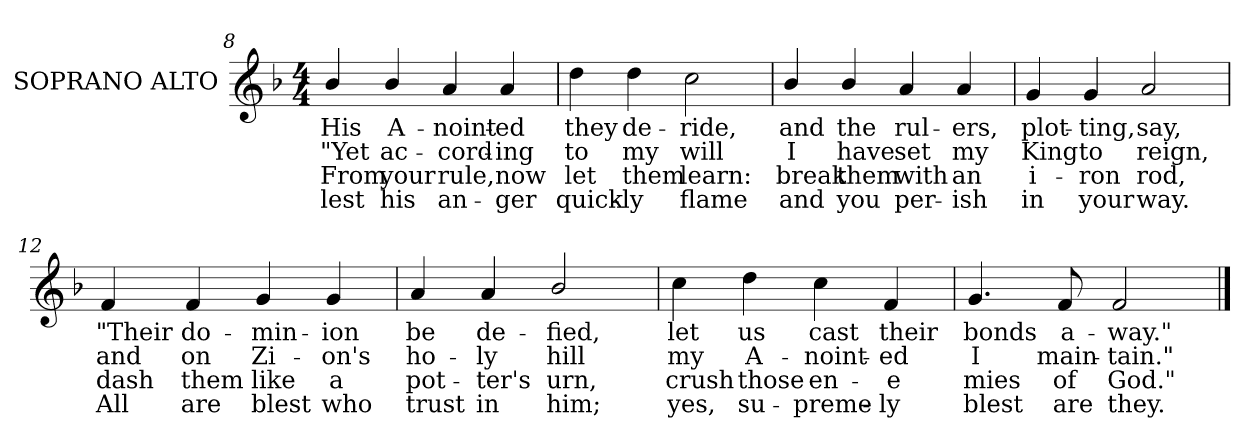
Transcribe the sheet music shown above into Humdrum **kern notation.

**kern	**text	**text	**text	**text
*part1	*part1	*part1	*part1	*part1
*staff1	*staff1	*staff1	*staff1	*staff1
*I"SOPRANO ALTO	*	*	*	*
*I'S. A.	*	*	*	*
!!LO:LB:g=z
*clefG2	*	*	*	*
*k[b-]	*	*	*	*
*F:	*	*	*	*
*M4/4	*	*	*	*
=8	=8	=8	=8	=8
!	!LO:LY:b:color=#000000	!LO:LY:b:color=#000000	!LO:LY:b:color=#000000	!LO:LY:b:color=#000000
4b-i/	His	"Yet	From	lest
!	!LO:LY:b:color=#000000	!LO:LY:b:color=#000000	!LO:LY:b:color=#000000	!LO:LY:b:color=#000000
4b-i/	A-	ac-	your	his
!	!LO:LY:b:color=#000000	!LO:LY:b:color=#000000	!LO:LY:b:color=#000000	!LO:LY:b:color=#000000
4ai/	-noint-	-cord-	rule,	an-
!	!LO:LY:b:color=#000000	!LO:LY:b:color=#000000	!LO:LY:b:color=#000000	!LO:LY:b:color=#000000
4ai/	-ed	-ing	now	-ger
=9	=9	=9	=9	=9
!	!LO:LY:b:color=#000000	!LO:LY:b:color=#000000	!LO:LY:b:color=#000000	!LO:LY:b:color=#000000
4ddi\	they	to	let	quick-
!	!LO:LY:b:color=#000000	!LO:LY:b:color=#000000	!LO:LY:b:color=#000000	!LO:LY:b:color=#000000
4ddi\	de-	my	them	-ly
!	!LO:LY:b:color=#000000	!LO:LY:b:color=#000000	!LO:LY:b:color=#000000	!LO:LY:b:color=#000000
2cci\	-ride,	will	learn:	flame
=10	=10	=10	=10	=10
!	!LO:LY:b:color=#000000	!LO:LY:b:color=#000000	!LO:LY:b:color=#000000	!LO:LY:b:color=#000000
4b-i/	and	I	break	and
!	!LO:LY:b:color=#000000	!LO:LY:b:color=#000000	!LO:LY:b:color=#000000	!LO:LY:b:color=#000000
4b-i/	the	have	them	you
!	!LO:LY:b:color=#000000	!LO:LY:b:color=#000000	!LO:LY:b:color=#000000	!LO:LY:b:color=#000000
4ai/	rul-	set	with	per-
!	!LO:LY:b:color=#000000	!LO:LY:b:color=#000000	!LO:LY:b:color=#000000	!LO:LY:b:color=#000000
4ai/	-ers,	my	an	-ish
=11	=11	=11	=11	=11
!	!LO:LY:b:color=#000000	!LO:LY:b:color=#000000	!LO:LY:b:color=#000000	!LO:LY:b:color=#000000
4gi/	plot-	King	i-	in
!	!LO:LY:b:color=#000000	!LO:LY:b:color=#000000	!LO:LY:b:color=#000000	!LO:LY:b:color=#000000
4gi/	-ting,	to	-ron	your
!	!LO:LY:b:color=#000000	!LO:LY:b:color=#000000	!LO:LY:b:color=#000000	!LO:LY:b:color=#000000
2ai/	say,	reign,	rod,	way.
!!LO:LB:g=z
=12	=12	=12	=12	=12
!	!LO:LY:b:color=#000000	!LO:LY:b:color=#000000	!LO:LY:b:color=#000000	!LO:LY:b:color=#000000
4fi/	"Their	and	dash	All
!	!LO:LY:b:color=#000000	!LO:LY:b:color=#000000	!LO:LY:b:color=#000000	!LO:LY:b:color=#000000
4fi/	do-	on	them	are
!	!LO:LY:b:color=#000000	!LO:LY:b:color=#000000	!LO:LY:b:color=#000000	!LO:LY:b:color=#000000
4gi/	-min-	Zi-	like	blest
!	!LO:LY:b:color=#000000	!LO:LY:b:color=#000000	!LO:LY:b:color=#000000	!LO:LY:b:color=#000000
4gi/	-ion	-on's	a	who
=13	=13	=13	=13	=13
!	!LO:LY:b:color=#000000	!LO:LY:b:color=#000000	!LO:LY:b:color=#000000	!LO:LY:b:color=#000000
4ai/	be	ho-	pot-	trust
!	!LO:LY:b:color=#000000	!LO:LY:b:color=#000000	!LO:LY:b:color=#000000	!LO:LY:b:color=#000000
4ai/	de-	-ly	-ter's	in
!	!LO:LY:b:color=#000000	!LO:LY:b:color=#000000	!LO:LY:b:color=#000000	!LO:LY:b:color=#000000
2b-i/	-fied,	hill	urn,	him;
=14	=14	=14	=14	=14
!	!LO:LY:b:color=#000000	!LO:LY:b:color=#000000	!LO:LY:b:color=#000000	!LO:LY:b:color=#000000
4cci\	let	my	crush	yes,
!	!LO:LY:b:color=#000000	!LO:LY:b:color=#000000	!LO:LY:b:color=#000000	!LO:LY:b:color=#000000
4ddi\	us	A-	those	su-
!	!LO:LY:b:color=#000000	!LO:LY:b:color=#000000	!LO:LY:b:color=#000000	!LO:LY:b:color=#000000
4cci\	cast	-noint-	en-	-preme-
!	!LO:LY:b:color=#000000	!LO:LY:b:color=#000000	!LO:LY:b:color=#000000	!LO:LY:b:color=#000000
4fi/	their	-ed	-e	-ly
=15	=15	=15	=15	=15
!	!LO:LY:b:color=#000000	!LO:LY:b:color=#000000	!LO:LY:b:color=#000000	!LO:LY:b:color=#000000
4.gi/	bonds	I	mies	blest
!	!LO:LY:b:color=#000000	!LO:LY:b:color=#000000	!LO:LY:b:color=#000000	!LO:LY:b:color=#000000
8fi/	a-	main-	of	are
!	!LO:LY:b:color=#000000	!LO:LY:b:color=#000000	!LO:LY:b:color=#000000	!LO:LY:b:color=#000000
2fi/	-way."	-tain."	God."	they.
==	==	==	==	==
*-	*-	*-	*-	*-
